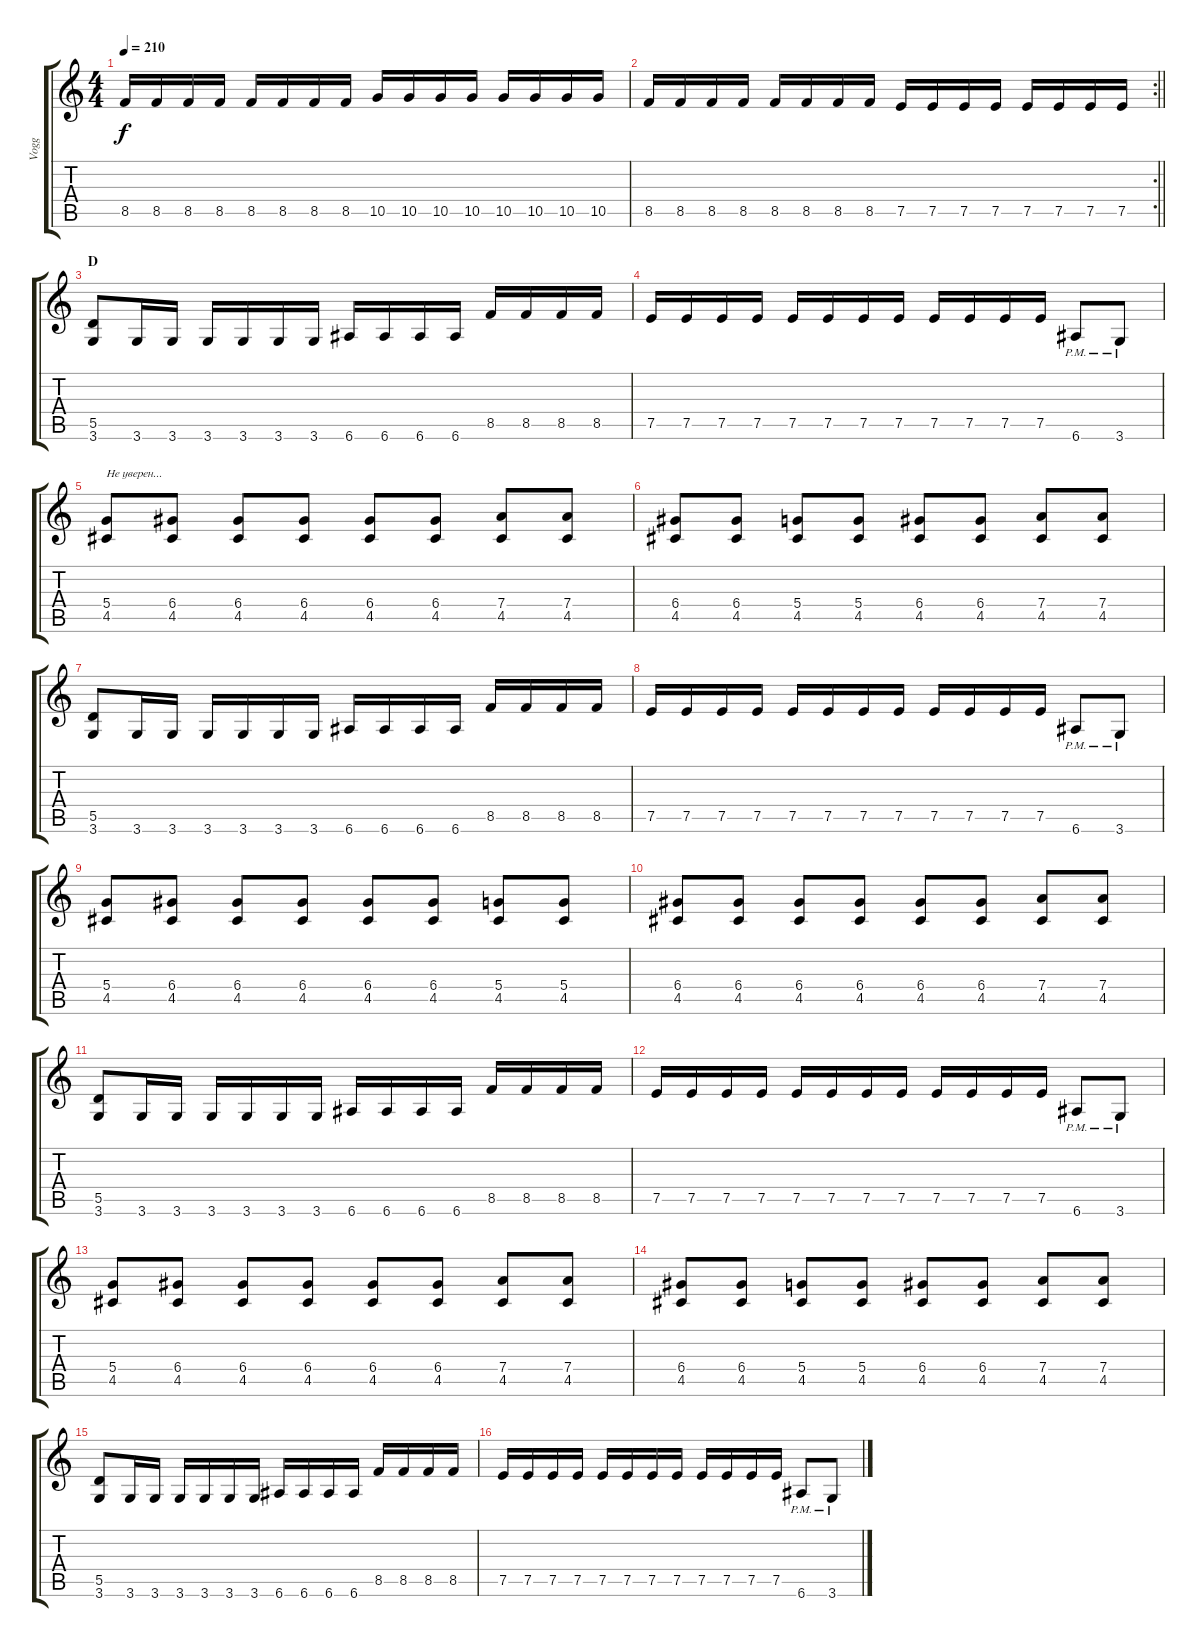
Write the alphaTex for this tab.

\track ("Vogg" "Vogg") {instrument distortionguitar}
\staff {score tabs}
\tuning (E4 B3 G3 D3 A2 E2) {hide}
\ts (4 4)
\tempo 210
\clef g2
\ks c
8.5.16{dy f} 8.5.16 8.5.16 8.5.16 8.5.16 8.5.16 8.5.16 8.5.16 10.5.16 10.5.16 10.5.16 10.5.16 10.5.16 10.5.16 10.5.16 10.5.16 |
\rc 2
\barLineRight lightlight
8.5.16 8.5.16 8.5.16 8.5.16 8.5.16 8.5.16 8.5.16 8.5.16 7.5.16 7.5.16 7.5.16 7.5.16 7.5.16 7.5.16 7.5.16 7.5.16 |
\section ("" "D")
(5.5 3.6).8 3.6.16 3.6.16 3.6.16 3.6.16 3.6.16 3.6.16 6.6.16 6.6.16 6.6.16 6.6.16 8.5.16 8.5.16 8.5.16 8.5.16 |
7.5.16 7.5.16 7.5.16 7.5.16 7.5.16 7.5.16 7.5.16 7.5.16 7.5.16 7.5.16 7.5.16 7.5.16 6.6{pm}.8 3.6{pm}.8 |
(5.4 4.5).8{txt "Не уверен..."} (6.4 4.5).8 (6.4 4.5).8 (6.4 4.5).8 (6.4 4.5).8 (6.4 4.5).8 (7.4 4.5).8 (7.4 4.5).8 |
(6.4 4.5).8 (6.4 4.5).8 (5.4 4.5).8 (5.4 4.5).8 (6.4 4.5).8 (6.4 4.5).8 (7.4 4.5).8 (7.4 4.5).8 |
(5.5 3.6).8 3.6.16 3.6.16 3.6.16 3.6.16 3.6.16 3.6.16 6.6.16 6.6.16 6.6.16 6.6.16 8.5.16 8.5.16 8.5.16 8.5.16 |
7.5.16 7.5.16 7.5.16 7.5.16 7.5.16 7.5.16 7.5.16 7.5.16 7.5.16 7.5.16 7.5.16 7.5.16 6.6{pm}.8 3.6{pm}.8 |
(5.4 4.5).8 (6.4 4.5).8 (6.4 4.5).8 (6.4 4.5).8 (6.4 4.5).8 (6.4 4.5).8 (5.4 4.5).8 (5.4 4.5).8 |
(6.4 4.5).8 (6.4 4.5).8 (6.4 4.5).8 (6.4 4.5).8 (6.4 4.5).8 (6.4 4.5).8 (7.4 4.5).8 (7.4 4.5).8 |
(5.5 3.6).8 3.6.16 3.6.16 3.6.16 3.6.16 3.6.16 3.6.16 6.6.16 6.6.16 6.6.16 6.6.16 8.5.16 8.5.16 8.5.16 8.5.16 |
7.5.16 7.5.16 7.5.16 7.5.16 7.5.16 7.5.16 7.5.16 7.5.16 7.5.16 7.5.16 7.5.16 7.5.16 6.6{pm}.8 3.6{pm}.8 |
(5.4 4.5).8 (6.4 4.5).8 (6.4 4.5).8 (6.4 4.5).8 (6.4 4.5).8 (6.4 4.5).8 (7.4 4.5).8 (7.4 4.5).8 |
(6.4 4.5).8 (6.4 4.5).8 (5.4 4.5).8 (5.4 4.5).8 (6.4 4.5).8 (6.4 4.5).8 (7.4 4.5).8 (7.4 4.5).8 |
(5.5 3.6).8 3.6.16 3.6.16 3.6.16 3.6.16 3.6.16 3.6.16 6.6.16 6.6.16 6.6.16 6.6.16 8.5.16 8.5.16 8.5.16 8.5.16 |
7.5.16 7.5.16 7.5.16 7.5.16 7.5.16 7.5.16 7.5.16 7.5.16 7.5.16 7.5.16 7.5.16 7.5.16 6.6{pm}.8 3.6{pm}.8
